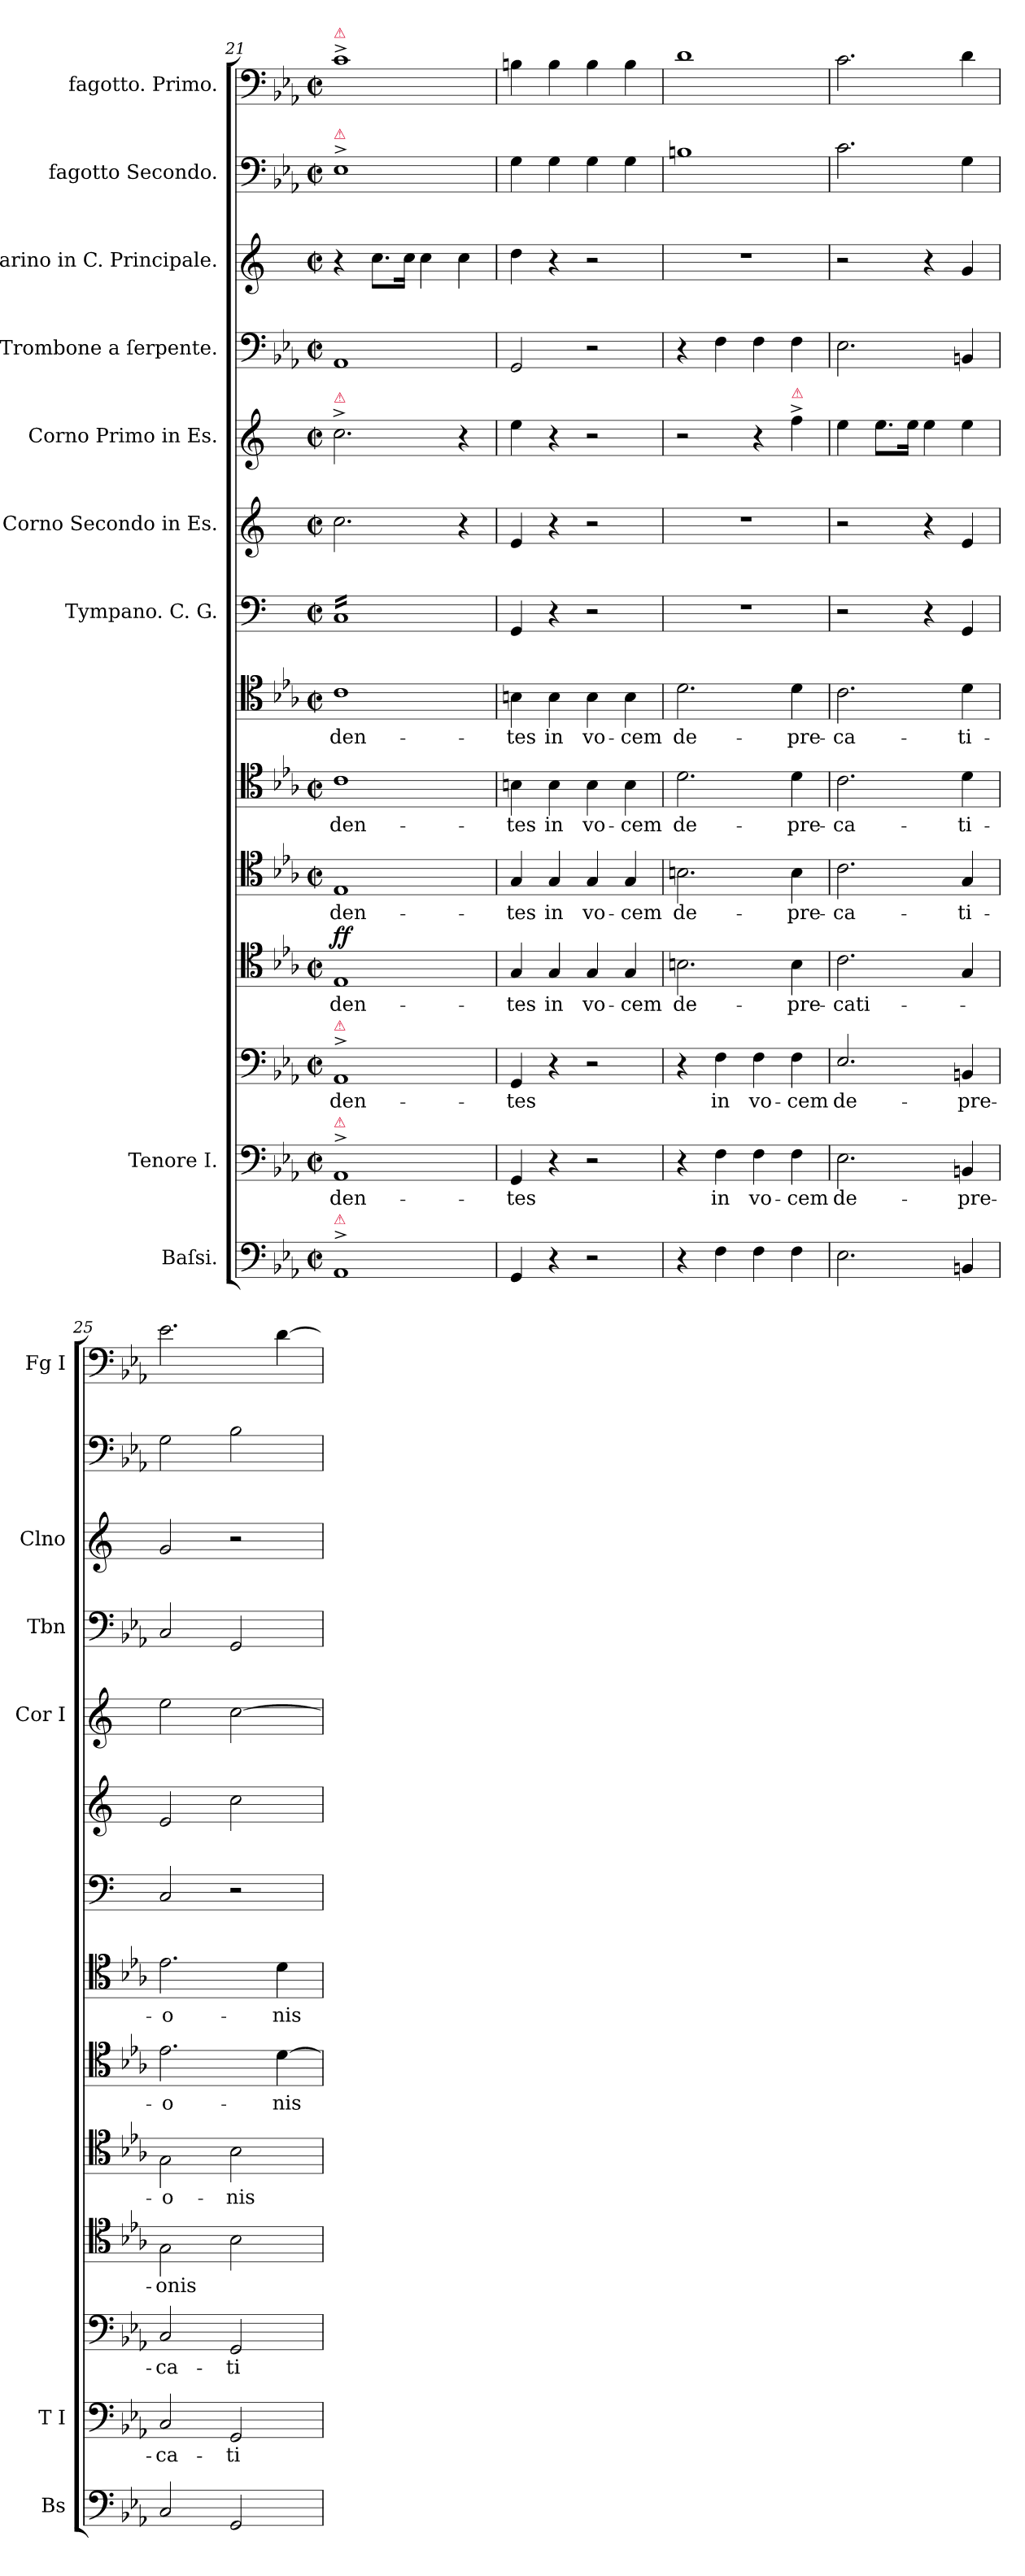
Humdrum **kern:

**kern	**kern	**text	**kern	**text	**kern	**text	**kern	**text	**kern	**text	**kern	**text	**dynam	**kern	**kern	**kern	**kern	**kern	**kern	**kern
*part9	*part8	*part8	*part8	*part8	*part8	*part8	*part8	*part8	*part8	*part8	*part8	*part8	*part8	*part7	*part6	*part5	*part4	*part3	*part2	*part1
*staff14	*staff13	*staff13	*staff12	*staff12	*staff11	*staff11	*staff10	*staff10	*staff9	*staff9	*staff8	*staff8	*staff8/9/10/11/12/13	*staff7	*staff6	*staff5	*staff4	*staff3	*staff2	*staff1
*I"Baſsi.	*I"Tenore I.	*	*	*	*	*	*	*	*	*	*	*	*	*I"Tympano. C. G.	*I"Corno Secondo in Es.	*I"Corno Primo in Es.	*I"Trombone a ſerpente.	*I"Clarino in C. Principale.	*I"fagotto Secondo.	*I"fagotto. Primo.
*I'Bs	*I'T I	*	*	*	*	*	*	*	*	*	*	*	*	*	*	*I'Cor I	*I'Tbn	*I'Clno	*	*I'Fg I
*clefF4	*clefF4	*	*clefF4	*	*clefC4	*	*clefC4	*	*clefC4	*	*clefC4	*	*	*clefF4	*clefG2	*clefG2	*clefF4	*clefG2	*clefF4	*clefF4
*	*	*	*	*	*	*	*	*	*	*	*	*	*	*	*ITrd5c9	*ITrd5c9	*	*	*	*
*k[b-e-a-]	*k[b-e-a-]	*	*k[b-e-a-]	*	*k[b-e-a-]	*	*k[b-e-a-]	*	*k[b-e-a-]	*	*k[b-e-a-]	*	*	*k[]	*k[b-e-a-]	*k[b-e-a-]	*k[b-e-a-]	*k[]	*k[b-e-a-]	*k[b-e-a-]
*c:	*c:	*	*c:	*	*c:	*	*c:	*	*c:	*	*c:	*	*	*	*c:	*c:	*c:	*	*c:	*c:
*M2/2	*M2/2	*	*M2/2	*	*M2/2	*	*M2/2	*	*M2/2	*	*M2/2	*	*	*M2/2	*M2/2	*M2/2	*M2/2	*M2/2	*M2/2	*M2/2
*met(c|)	*met(c|)	*	*met(c|)	*	*met(c|)	*	*met(c|)	*	*met(c|)	*	*met(c|)	*	*	*met(c|)	*met(c|)	*met(c|)	*met(c|)	*met(c|)	*met(c|)	*met(c|)
=21	=21	=21	=21	=21	=21	=21	=21	=21	=21	=21	=21	=21	=21	=21	=21	=21	=21	=21	=21	=21
!	!	!	!	!	!	!	!	!	!	!	!	!	!	!	!	!	!	!	!	!LO:TX:a:color=crimson:t=⚠
!	!	!	!	!	!	!	!	!	!	!	!	!	!	!	!	!	!	!	!LO:TX:a:color=crimson:t=⚠	!
!	!	!	!	!	!	!	!	!	!	!	!	!	!	!	!	!LO:TX:a:color=crimson:t=⚠	!	!	!	!
!	!	!	!LO:TX:a:color=crimson:t=⚠	!	!	!	!	!	!	!	!	!	!	!	!	!	!	!	!	!
!	!LO:TX:a:color=crimson:t=⚠	!	!	!	!	!	!	!	!	!	!	!	!	!	!	!	!	!	!	!
!LO:TX:a:color=crimson:t=⚠	!	!	!	!	!	!	!	!	!	!	!	!	!	!	!	!	!	!	!	!
!	!	!	!	!	!	!	!	!	!	!	!	!	!LO:DY:a=4	!	!	!	!	!	!	!
!	!	!	!	!	!	!	!	!	!	!	!	!	!LO:DY:n=1:a=3	!	!	!	!	!	!	!
*	*	*	*	*	*	*	*	*	*	*	*	*	*	*tremolo	*	*	*	*	*	*
1AA-^\	1AA-^\	-den-	1AA-^\	-den-	1E-\	-den-	1E-\	-den-	1c\	-den-	1c\	-den-	f f	16C/LL	2.e-\	2.e-^\	1AA-	4r	1E-^\	1c^\
.	.	.	.	.	.	.	.	.	.	.	.	.	.	16C/	.	.	.	.	.	.
.	.	.	.	.	.	.	.	.	.	.	.	.	.	16C/	.	.	.	.	.	.
.	.	.	.	.	.	.	.	.	.	.	.	.	.	16C/	.	.	.	.	.	.
.	.	.	.	.	.	.	.	.	.	.	.	.	.	16C/	.	.	.	8.cc\L	.	.
.	.	.	.	.	.	.	.	.	.	.	.	.	.	16C/	.	.	.	.	.	.
.	.	.	.	.	.	.	.	.	.	.	.	.	.	16C/	.	.	.	.	.	.
.	.	.	.	.	.	.	.	.	.	.	.	.	.	16C/	.	.	.	16cc\Jk	.	.
.	.	.	.	.	.	.	.	.	.	.	.	.	.	16C/	.	.	.	4cc\	.	.
.	.	.	.	.	.	.	.	.	.	.	.	.	.	16C/	.	.	.	.	.	.
.	.	.	.	.	.	.	.	.	.	.	.	.	.	16C/	.	.	.	.	.	.
.	.	.	.	.	.	.	.	.	.	.	.	.	.	16C/	.	.	.	.	.	.
.	.	.	.	.	.	.	.	.	.	.	.	.	.	16C/	4r	4r	.	4cc\	.	.
.	.	.	.	.	.	.	.	.	.	.	.	.	.	16C/	.	.	.	.	.	.
.	.	.	.	.	.	.	.	.	.	.	.	.	.	16C/	.	.	.	.	.	.
.	.	.	.	.	.	.	.	.	.	.	.	.	.	16C/JJ	.	.	.	.	.	.
*	*	*	*	*	*	*	*	*	*	*	*	*	*	*Xtremolo	*	*	*	*	*	*
=22	=22	=22	=22	=22	=22	=22	=22	=22	=22	=22	=22	=22	=22	=22	=22	=22	=22	=22	=22	=22
4GG/	4GG/	-tes	4GG/	-tes	4G/	-tes	4G/	-tes	4Bn\	-tes	4Bn\	-tes	.	4GG/	4G/	4g\	2GG/	4dd\	4G\	4Bn\
4r	4r	.	4r	.	4G/	in	4G/	in	4B\	in	4B\	in	.	4r	4r	4r	.	4r	4G\	4B\
2r	2r	.	2r	.	4G/	vo-	4G/	vo-	4B\	vo-	4B\	vo-	.	2r	2r	2r	2r	2r	4G\	4B\
.	.	.	.	.	4G/	-cem	4G/	-cem	4B\	-cem	4B\	-cem	.	.	.	.	.	.	4G\	4B\
=23	=23	=23	=23	=23	=23	=23	=23	=23	=23	=23	=23	=23	=23	=23	=23	=23	=23	=23	=23	=23
4r	4r	.	4r	.	2.Bn\	de-	2.Bn\	de-	2.d\	de-	2.d\	de-	.	1r	1r	2r	4r	1r	1Bn\	1d\
4F\	4F\	in	4F\	in	.	.	.	.	.	.	.	.	.	.	.	.	4F\	.	.	.
4F\	4F\	vo-	4F\	vo-	.	.	.	.	.	.	.	.	.	.	.	4r	4F\	.	.	.
!	!	!	!	!	!	!	!	!	!	!	!	!	!	!	!	!LO:TX:a:color=crimson:t=⚠	!	!	!	!
4F\	4F\	-cem	4F\	-cem	4B\	-pre-	4B\	-pre-	4d\	-pre-	4d\	-pre-	.	.	.	4a-^\	4F\	.	.	.
=24	=24	=24	=24	=24	=24	=24	=24	=24	=24	=24	=24	=24	=24	=24	=24	=24	=24	=24	=24	=24
2.E-\	2.E-\	de-	2.E-/	de-	2.c\	-cati-	2.c\	-ca-	2.c\	-ca-	2.c\	-ca-	.	2r	2r	4g\	2.E-\	2r	2.c\	2.c\
.	.	.	.	.	.	.	.	.	.	.	.	.	.	.	.	8.g\L	.	.	.	.
.	.	.	.	.	.	.	.	.	.	.	.	.	.	.	.	16g\Jk	.	.	.	.
.	.	.	.	.	.	.	.	.	.	.	.	.	.	4r	4r	4g\	.	4r	.	.
4BBn/	4BBn/	-pre-	4BBn/	-pre-	4G/	.	4G/	-ti-	4d\	-ti-	4d\	-ti-	.	4GG/	4G/	4g\	4BBn/	4g/	4G\	4d\
=25	=25	=25	=25	=25	=25	=25	=25	=25	=25	=25	=25	=25	=25	=25	=25	=25	=25	=25	=25	=25
2C/	2C/	-ca-	2C/	-ca-	2G\	-onis	2G\	-o-	2.e-\	-o-	2.e-\	-o-	.	2C/	2G/	2g\	2C/	2g/	2G\	2.e-\
2GG/	2GG/	-ti-	2GG/	-ti-	2B-\	.	2B-\	-nis	.	.	.	.	.	2r	2e-\	[2e-\	2GG/	2r	2B-\	.
.	.	.	.	.	.	.	.	.	[4d\	-nis	4d\	-nis	.	.	.	.	.	.	.	[4d\
=	=	=	=	=	=	=	=	=	=	=	=	=	=	=	=	=	=	=	=	=
*-	*-	*-	*-	*-	*-	*-	*-	*-	*-	*-	*-	*-	*-	*-	*-	*-	*-	*-	*-	*-
